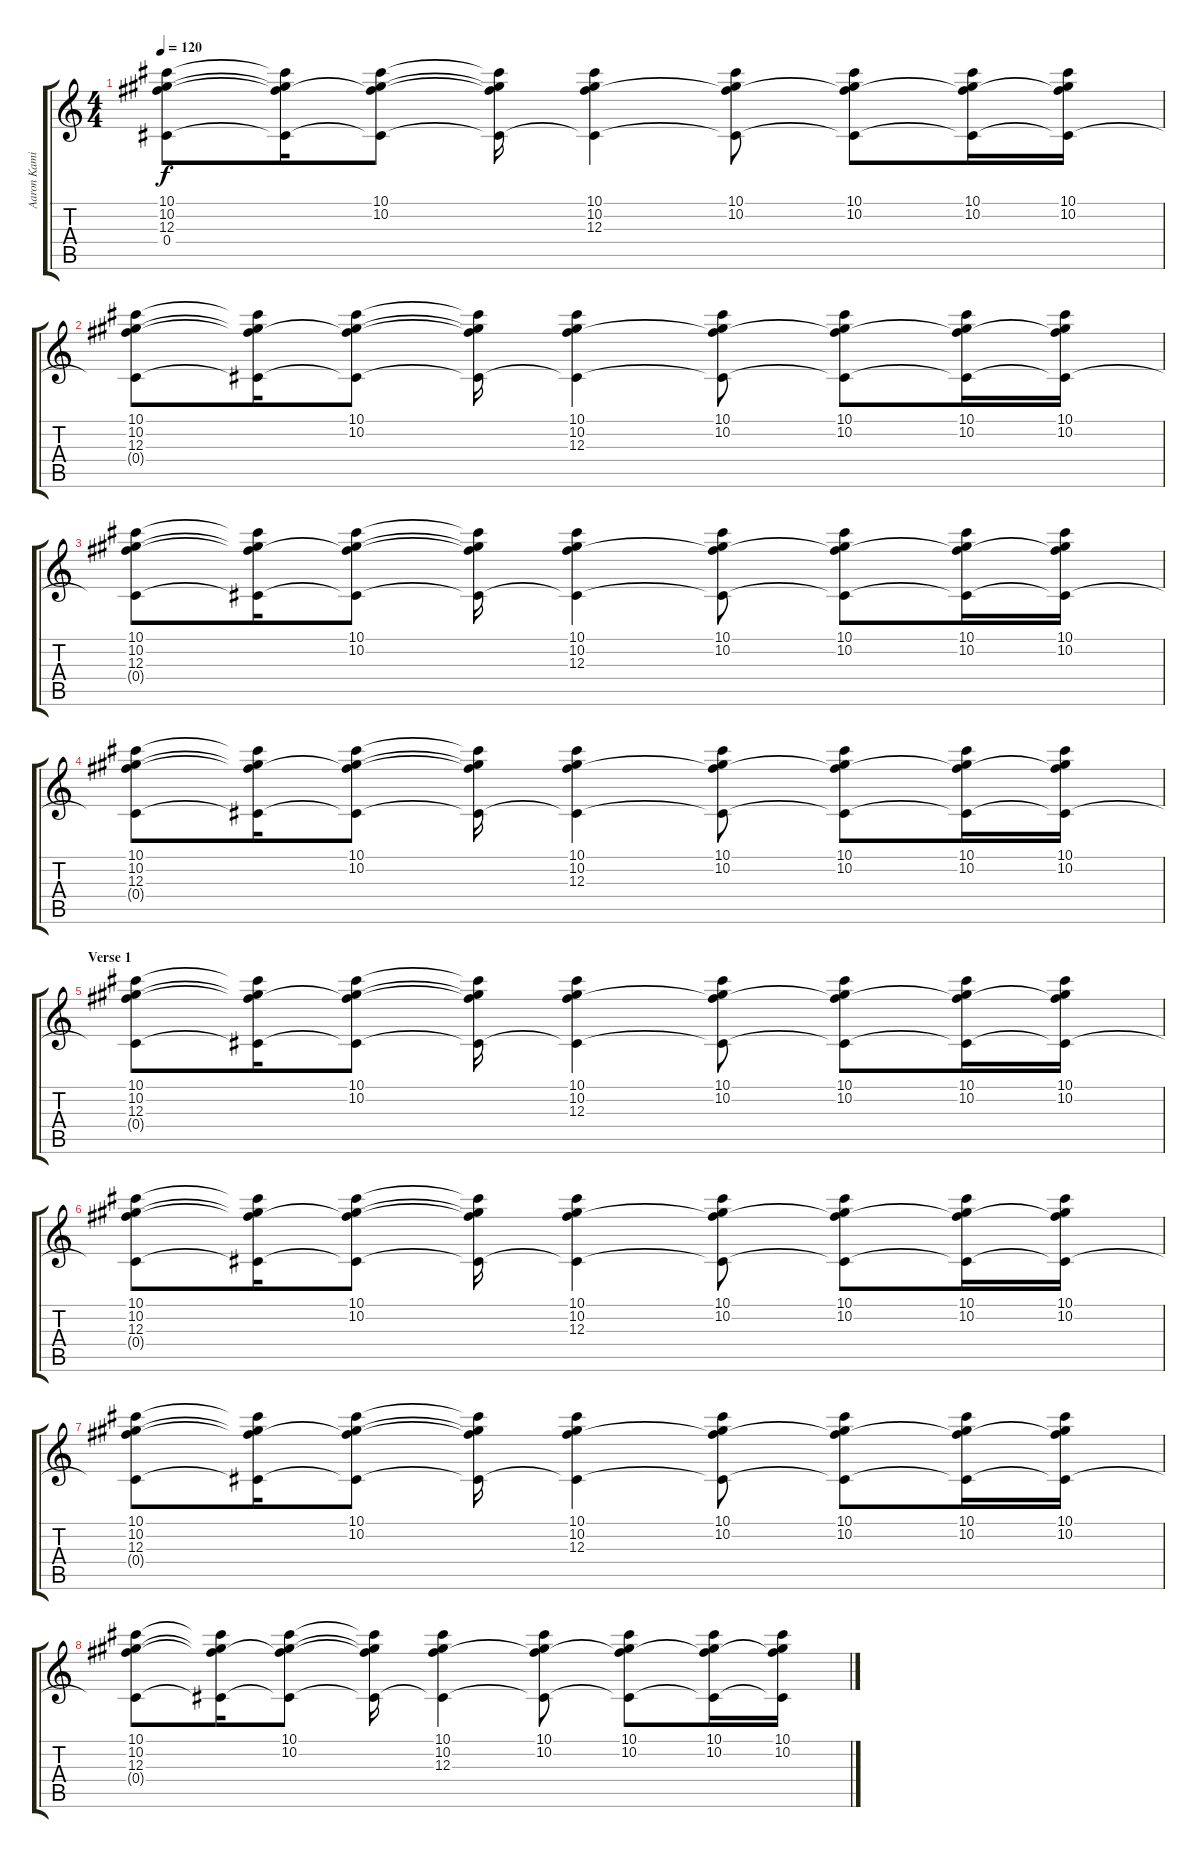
\track ("Aaron Kamin (Rythmn Guitar)" "Aaron Kami") {instrument acousticguitarsteel}
\staff {score tabs}
\tuning (Eb4 Bb3 Gb3 Db3 Ab2 Eb2) {hide}
\ts (4 4)
\tempo 120
\clef g2
\ks c
(10.1 10.2 12.3 0.4).8{dy f instrument acousticguitarsteel} (10.1{t} 10.2{t} 12.3{t} 0.4{t}).16 (10.1 10.2 12.3{t} 0.4{t}).8 (10.1{t} 10.2{t} 12.3{t} 0.4{t}).16 (10.1 10.2 12.3 0.4{t}).4 (10.1 10.2 12.3{t} 0.4{t}).8 (10.1 10.2 12.3{t} 0.4{t}).8 (10.1 10.2 12.3{t} 0.4{t}).16 (10.1 10.2 12.3{t} 0.4{t}).16 |
(10.1 10.2 12.3 0.4{t}).8 (10.1{t} 10.2{t} 12.3{t} 0.4{t}).16 (10.1 10.2 12.3{t} 0.4{t}).8 (10.1{t} 10.2{t} 12.3{t} 0.4{t}).16 (10.1 10.2 12.3 0.4{t}).4 (10.1 10.2 12.3{t} 0.4{t}).8 (10.1 10.2 12.3{t} 0.4{t}).8 (10.1 10.2 12.3{t} 0.4{t}).16 (10.1 10.2 12.3{t} 0.4{t}).16 |
(10.1 10.2 12.3 0.4{t}).8 (10.1{t} 10.2{t} 12.3{t} 0.4{t}).16 (10.1 10.2 12.3{t} 0.4{t}).8 (10.1{t} 10.2{t} 12.3{t} 0.4{t}).16 (10.1 10.2 12.3 0.4{t}).4 (10.1 10.2 12.3{t} 0.4{t}).8 (10.1 10.2 12.3{t} 0.4{t}).8 (10.1 10.2 12.3{t} 0.4{t}).16 (10.1 10.2 12.3{t} 0.4{t}).16 |
(10.1 10.2 12.3 0.4{t}).8 (10.1{t} 10.2{t} 12.3{t} 0.4{t}).16 (10.1 10.2 12.3{t} 0.4{t}).8 (10.1{t} 10.2{t} 12.3{t} 0.4{t}).16 (10.1 10.2 12.3 0.4{t}).4 (10.1 10.2 12.3{t} 0.4{t}).8 (10.1 10.2 12.3{t} 0.4{t}).8 (10.1 10.2 12.3{t} 0.4{t}).16 (10.1 10.2 12.3{t} 0.4{t}).16 |
\section ("" "Verse 1")
(10.1 10.2 12.3 0.4{t}).8 (10.1{t} 10.2{t} 12.3{t} 0.4{t}).16 (10.1 10.2 12.3{t} 0.4{t}).8 (10.1{t} 10.2{t} 12.3{t} 0.4{t}).16 (10.1 10.2 12.3 0.4{t}).4 (10.1 10.2 12.3{t} 0.4{t}).8 (10.1 10.2 12.3{t} 0.4{t}).8 (10.1 10.2 12.3{t} 0.4{t}).16 (10.1 10.2 12.3{t} 0.4{t}).16 |
(10.1 10.2 12.3 0.4{t}).8 (10.1{t} 10.2{t} 12.3{t} 0.4{t}).16 (10.1 10.2 12.3{t} 0.4{t}).8 (10.1{t} 10.2{t} 12.3{t} 0.4{t}).16 (10.1 10.2 12.3 0.4{t}).4 (10.1 10.2 12.3{t} 0.4{t}).8 (10.1 10.2 12.3{t} 0.4{t}).8 (10.1 10.2 12.3{t} 0.4{t}).16 (10.1 10.2 12.3{t} 0.4{t}).16 |
(10.1 10.2 12.3 0.4{t}).8 (10.1{t} 10.2{t} 12.3{t} 0.4{t}).16 (10.1 10.2 12.3{t} 0.4{t}).8 (10.1{t} 10.2{t} 12.3{t} 0.4{t}).16 (10.1 10.2 12.3 0.4{t}).4 (10.1 10.2 12.3{t} 0.4{t}).8 (10.1 10.2 12.3{t} 0.4{t}).8 (10.1 10.2 12.3{t} 0.4{t}).16 (10.1 10.2 12.3{t} 0.4{t}).16 |
(10.1 10.2 12.3 0.4{t}).8 (10.1{t} 10.2{t} 12.3{t} 0.4{t}).16 (10.1 10.2 12.3{t} 0.4{t}).8 (10.1{t} 10.2{t} 12.3{t} 0.4{t}).16 (10.1 10.2 12.3 0.4{t}).4 (10.1 10.2 12.3{t} 0.4{t}).8 (10.1 10.2 12.3{t} 0.4{t}).8 (10.1 10.2 12.3{t} 0.4{t}).16 (10.1 10.2 12.3{t} 0.4{t}).16
